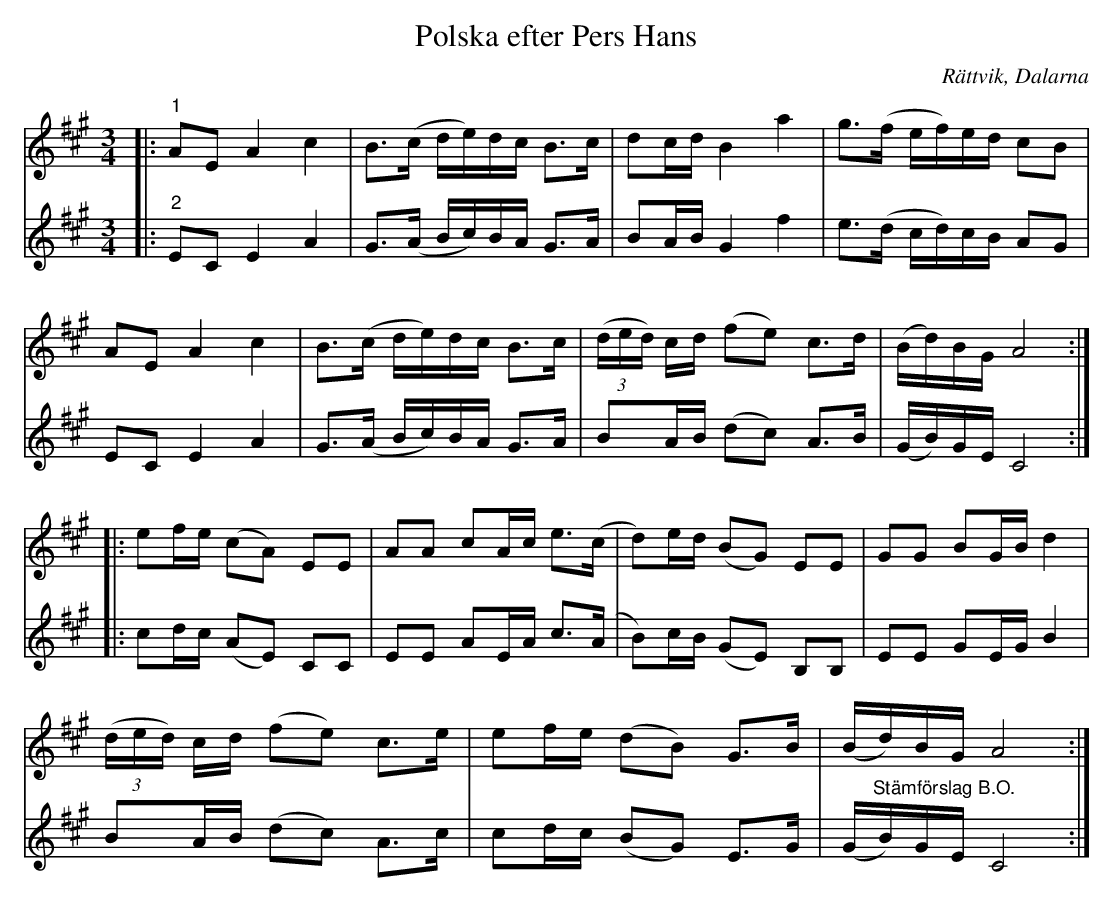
X:1
T:Polska efter Pers Hans
O:Rättvik, Dalarna
L:1/8
M:3/4
K:A
V:1
|:"^1" AE A2 c2 | B>(c d/e/)d/c/ B>c | dc/d/ B2 a2 | g>(f e/f/)e/d/ cB |
AE A2 c2 | B>(c d/e/)d/c/ B>c | (3(d/e/d/) c/d/ (fe) c>d | (B/d/)B/G/ A4 ::
ef/e/ (cA) EE | AA cA/c/ e>(c | d)e/d/ (BG) EE | GG BG/B/ d2 |
(3(d/e/d/) c/d/ (fe) c>e | ef/e/ (dB) G>B | (B/d/)B/G/ A4 :|
V:2
|:"^2" EC E2 A2 | G>(A B/c/)B/A/ G>A | BA/B/ G2 f2 | e>(d c/d/)c/B/ AG |
EC E2 A2 | G>(A B/c/)B/A/ G>A | BA/B/ (dc) A>B | (G/B/)G/E/ C4 ::
cd/c/ (AE) CC | EE AE/A/ c>(A | B)c/B/ (GE) B,B, | EE GE/G/ B2 |
BA/B/ (dc) A>c | cd/c/ (BG) E>G | (G/"^Stämförslag B.O."B/)G/E/ C4 :|
